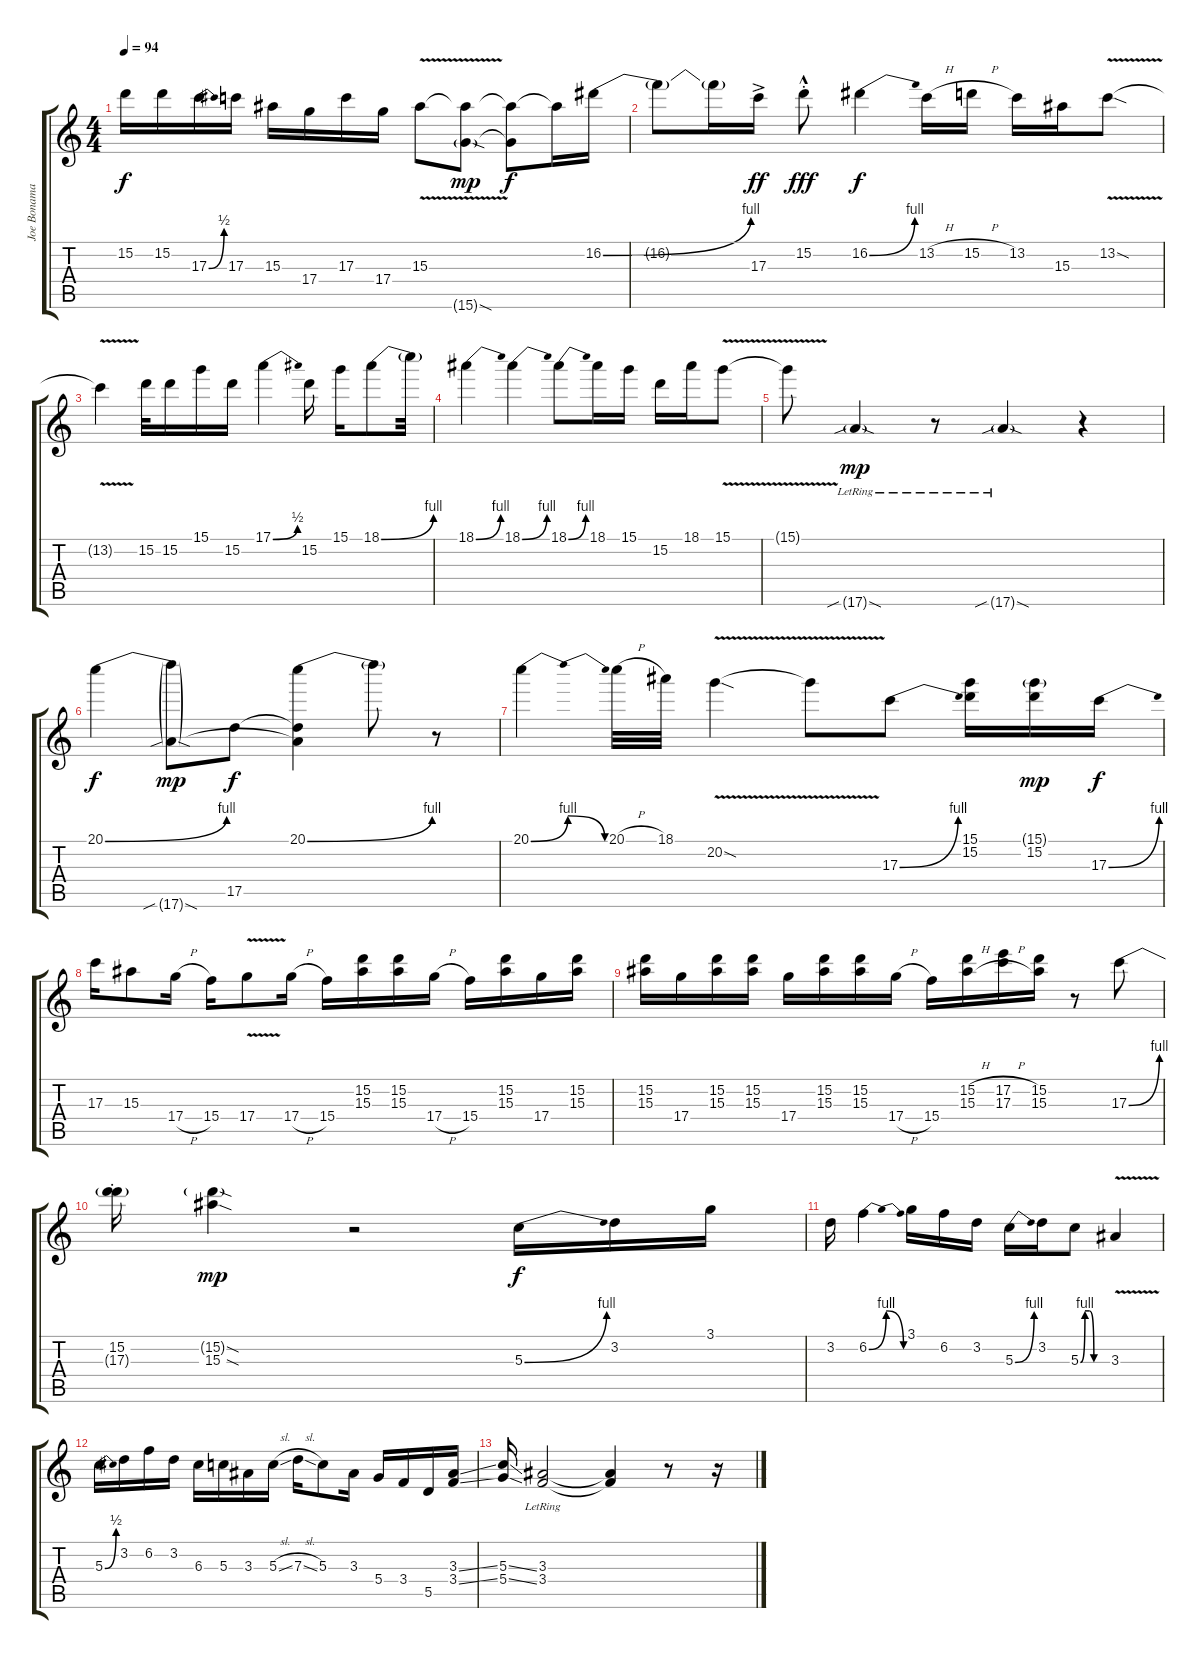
\track ("Joe Bonamassa" "Joe Bonama") {instrument overdrivenguitar}
\staff {score tabs}
\tuning (E4 B3 G3 D3 A2 E2) {hide}
\ts (4 4)
\tempo 94
\clef g2
\ks c
15.2.16{dy f} 15.2.16 17.3{be (bend 0 0 60 2)}.16 17.3.16 15.3.16 17.4.16 17.3.16 17.4.16 15.3{v}.8 (15.3{t} 15.6{sod g}).8{dy mp} (15.3{t} 15.6{t}).8{dy f} 15.3{t}.16 16.2{be (bend 0 0 60 4)}.16 |
16.2{t}.8 16.2{t}.16 17.3{ac}.16{dy ff} 15.2{hac st}.8{dy fff} 16.2{be (bend 0 0 60 4)}.4{dy f} 13.2{h}.16 15.2{h}.16 13.2.16 15.3.16 13.2{v sod}.8 |
13.2{t}.4 15.2.32 15.2.16 15.1.16 15.2.16 17.1{be (bend 0 0 60 2)}.4 15.2.16 15.1.16 18.1{be (bend 0 0 60 4)}.8 18.1{t}.32 |
18.1{be (bend 0 0 60 4)}.4 18.1{be (bend 0 0 60 4)}.4 18.1{be (bend 0 0 60 4)}.8 18.1.16 15.1.16 15.2.16 18.1.16 15.1{v}.8 |
15.1{t}.8 17.6{sib sod g lr}.4{dy mp} r.8 17.6{sib sod g lr}.4 r.4 |
20.1{be (bend 0 0 60 4)}.4{dy f} (20.1{t} 17.6{sib sod g}).8{dy mp} 17.5.8{dy f} (20.1{be (bend 0 0 60 4)} 17.5{t} 17.6{t}).4 20.1{t}.8 r.8 |
20.1{be (bendrelease 0 0 15 4 50 4 60 0)}.4 20.1{h}.32 18.1.32 20.2{v sod}.4 20.2{t}.8 17.3{be (bend 0 0 60 4)}.8 (15.1 15.2).16 (15.1{g} 15.2).16{dy mp} 17.3{be (bend 0 0 60 4)}.16{dy f} |
17.3.16 15.3.8 17.4{h}.16 15.4.16 17.4{v}.8 17.4{h}.16 15.4.16 (15.2 15.3).16 (15.2 15.3).16 17.4{h}.16 15.4.16 (15.2 15.3).16 17.4.16 (15.2 15.3).16 |
(15.2 15.3).16 17.4.16 (15.2 15.3).16 (15.2 15.3).16 17.4.16 (15.2 15.3).16 (15.2 15.3).16 17.4{h}.16 15.4.16 (15.2{h} 15.3{h}).16 (17.2{h} 17.3{h}).16 (15.2 15.3).16 r.8 17.3{be (bend 0 0 60 4)}.8 |
(15.2{st} 17.3{t}).16 (15.2{sod g} 15.3{sod}).4{dy mp} r.2 5.3{be (bend 0 0 60 4)}.16{dy f} 3.2.16 3.1.16 |
3.2.16 6.2{be (bendrelease 0 0 15 4 55 4 60 0)}.4 3.1.16 6.2.16 3.2.16 5.3{be (bend 0 0 60 4)}.16 3.2.16 5.3{be (custom 0 0 10 4 20 4 30 0 60 0)}.8 3.3{v}.4 |
5.3{be (bend 0 0 60 2)}.16 3.2.16 6.2.16 3.2.16 6.3.16 5.3.16 3.3.16 5.3{sl}.16 7.3{sl}.16 5.3.8 3.3.16 5.4.16 3.4.16 5.5.16 (3.3{ss} 3.4{ss}).16 |
(5.3{ss} 5.4{ss}).16 (3.3{lr} 3.4{lr}).2 (3.3{t} 3.4{t}).4 r.8 r.16
